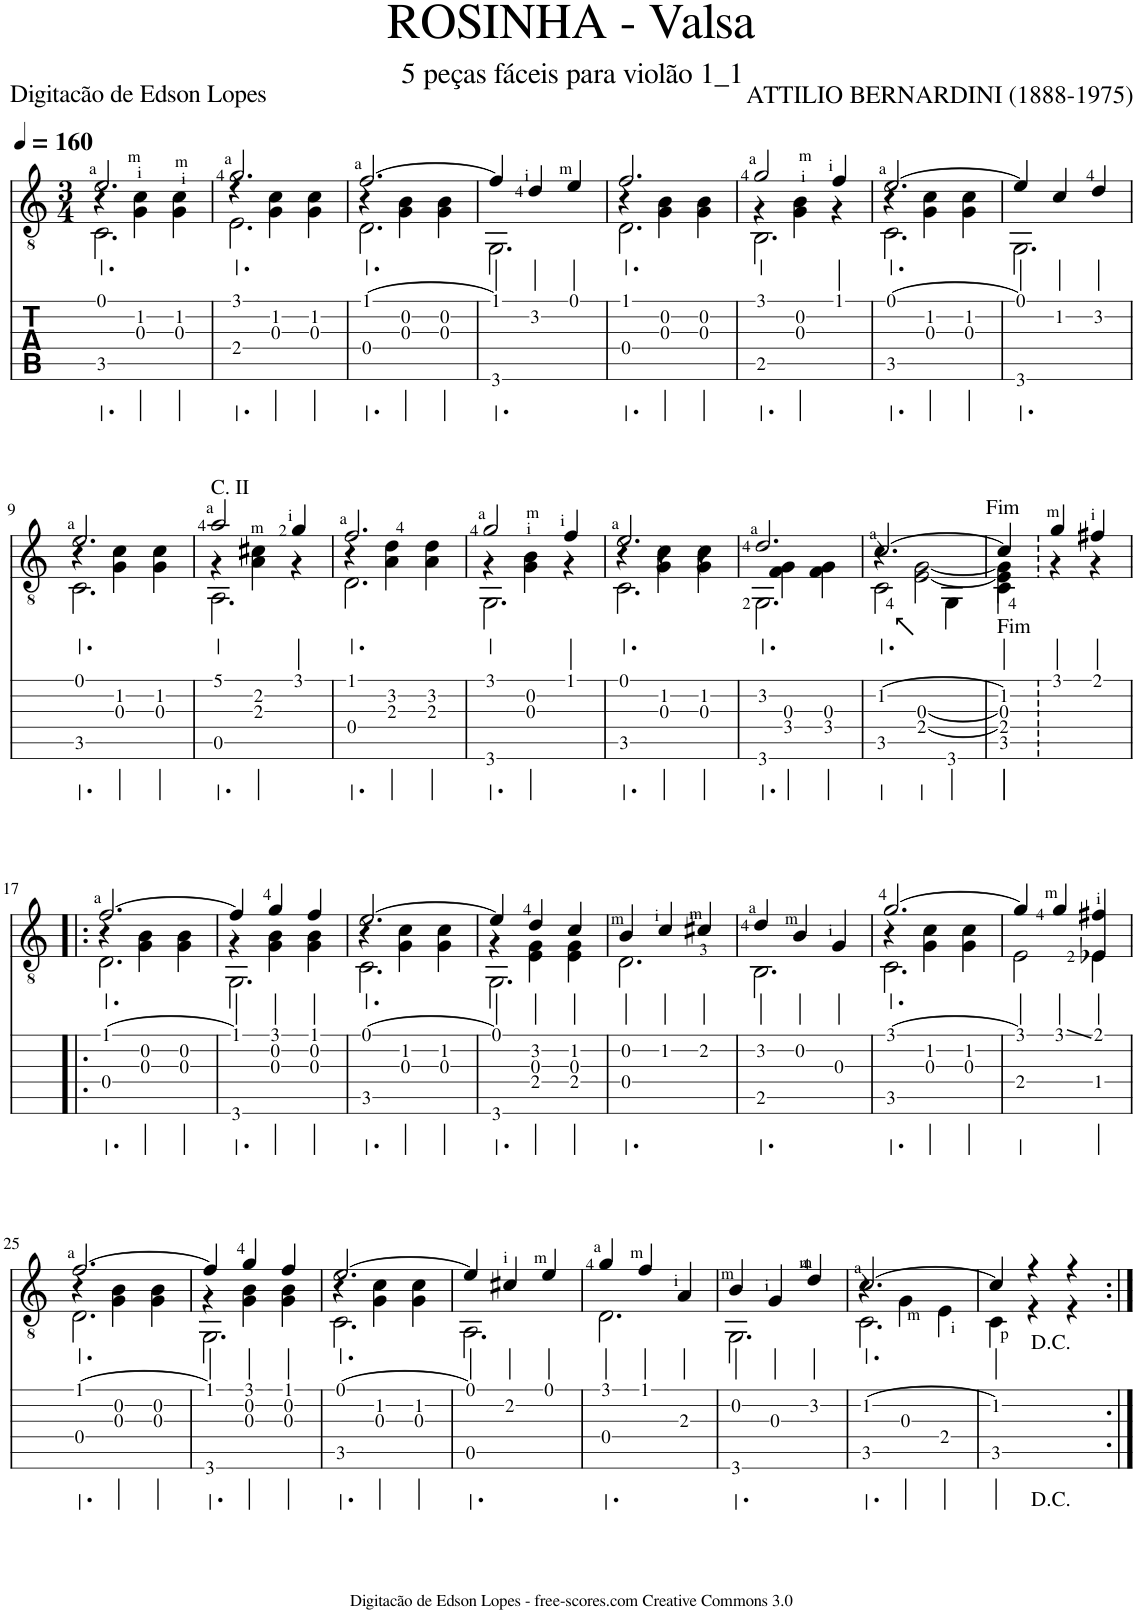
**kern	**kern
*part2	*part1
*staff2	*staff1
*I"Chitarra classica (Intavolatura)	*I"Chitarra classica
*stria6	*
*	*clefGv2
*k[]	*k[]
*M3/4	*M3/4
*MM160	*MM160
=1	=1
*^	*^
*	*^	*	*^
2.e/	4r	2.C\	2.e/	4r	2.C\
.	4G\ 4c\	.	.	4G\ 4c\	.
.	4G\ 4c\	.	.	4G\ 4c\	.
=2	=2	=2	=2	=2	=2
2.g/	4r	2.E\	2.g/	4r	2.E\
.	4G\ 4c\	.	.	4G\ 4c\	.
.	4G\ 4c\	.	.	4G\ 4c\	.
=3	=3	=3	=3	=3	=3
[2.f/	4r	2.D\	[2.f/	4r	2.D\
.	4G\ 4B\	.	.	4G\ 4B\	.
.	4G\ 4B\	.	.	4G\ 4B\	.
*	*v	*v	*	*	*
*	*	*	*v	*v
=4	=4	=4	=4
4f/]	2.GG\	4f/]	2.GG\
4d/	.	4d/	.
4e/	.	4e/	.
=5	=5	=5	=5
*	*^	*	*^
2.f/	4r	2.D\	2.f/	4r	2.D\
.	4G\ 4B\	.	.	4G\ 4B\	.
.	4G\ 4B\	.	.	4G\ 4B\	.
=6	=6	=6	=6	=6	=6
2g/	4r	2.BB\	2g/	4r	2.BB\
.	4G\ 4B\	.	.	4G\ 4B\	.
4f/	4r	.	4f/	4r	.
=7	=7	=7	=7	=7	=7
[2.e/	4r	2.C\	[2.e/	4r	2.C\
.	4G\ 4c\	.	.	4G\ 4c\	.
.	4G\ 4c\	.	.	4G\ 4c\	.
*	*v	*v	*	*	*
*	*	*	*v	*v
=8	=8	=8	=8
4e/]	2.GG\	4e/]	2.GG\
4c/	.	4c/	.
4d/	.	4d/	.
!!LO:LB:g=z
=9	=9	=9	=9
*	*^	*	*^
2.e/	4r	2.C\	2.e/	4r	2.C\
.	4G\ 4c\	.	.	4G\ 4c\	.
.	4G\ 4c\	.	.	4G\ 4c\	.
=10	=10	=10	=10	=10	=10
!	!	!	!LO:TX:a:t=C. II	!	!
2a/	4r	2.AA\	2a/	4r	2.AA\
.	4A\ 4c#X\	.	.	4A\ 4c#X\	.
4g/	4r	.	4g/	4r	.
=11	=11	=11	=11	=11	=11
2.f/	4r	2.D\	2.f/	4r	2.D\
.	4A\ 4d\	.	.	4A\ 4d\	.
.	4A\ 4d\	.	.	4A\ 4d\	.
=12	=12	=12	=12	=12	=12
2g/	4r	2.GG\	2g/	4r	2.GG\
.	4G\ 4B\	.	.	4G\ 4B\	.
4f/	4r	.	4f/	4r	.
=13	=13	=13	=13	=13	=13
*	*	*^	*	*	*^
2.e/	4r	4ryy	2.C\	2.e/	4r	4ryy	2.C\
.	4G\ 4c\	4r	.	.	4G\ 4c\	4r	.
.	4G\ 4c\	4r	.	.	4G\ 4c\	4r	.
*	*	*v	*v	*	*	*	*
*	*	*	*	*	*v	*v
=14	=14	=14	=14	=14	=14
2.d/	4ryy	2.GG\	2.d/	4ryy	2.GG\
.	4F\ 4G\	.	.	4F\ 4G\	.
.	4F\ 4G\	.	.	4F\ 4G\	.
=15	=15	=15	=15	=15	=15
!	!	!	!LO:TX:b:B:t=↖	!	!
[2.c/	4r	2C\	[2.c/	4r	2C\
.	[2E\ [2G\	.	.	[2E\ [2G\	.
.	.	4GG\	.	.	4GG\
=16	=16	=16	=16	=16	=16
!	!	!	!LO:TX:a:t=Fim	!	!
!LO:TX:a:t=Fim	!	!	!	!	!
4c/]	4E\] 4G\]	4C\	4c/]	4E\] 4G\]	4C\
4g/	4r	2ryy	4g/	4r	2ryy
4f#X/	4r	.	4f#X/	4r	.
!!LO:LB:g=z	!!	!!
=17!|:	=17!|:	=17!|:	=17!|:	=17!|:	=17!|:
[2.f/	4r	2.D\	[2.f/	4r	2.D\
.	4G\ 4B\	.	.	4G\ 4B\	.
.	4G\ 4B\	.	.	4G\ 4B\	.
=18	=18	=18	=18	=18	=18
4f/]	4r	2.GG\	4f/]	4r	2.GG\
4g/	4G\ 4B\	.	4g/	4G\ 4B\	.
4f/	4G\ 4B\	.	4f/	4G\ 4B\	.
=19	=19	=19	=19	=19	=19
[2.e/	4r	2.C\	[2.e/	4r	2.C\
.	4G\ 4c\	.	.	4G\ 4c\	.
.	4G\ 4c\	.	.	4G\ 4c\	.
=20	=20	=20	=20	=20	=20
4e/]	4r	2.GG\	4e/]	4r	2.GG\
4d/	4E\ 4G\	.	4d/	4E\ 4G\	.
4c/	4E\ 4G\	.	4c/	4E\ 4G\	.
*	*v	*v	*	*	*
*	*	*	*v	*v
=21	=21	=21	=21
4B/	2.D\	4B/	2.D\
4c/	.	4c/	.
4c#X/	.	4c#X/	.
=22	=22	=22	=22
4d/	2.BB\	4d/	2.BB\
4B/	.	4B/	.
4G/	.	4G/	.
=23	=23	=23	=23
*	*^	*	*^
[2.g/	4r	2.C\	[2.g/	4r	2.C\
.	4G\ 4c\	.	.	4G\ 4c\	.
.	4G\ 4c\	.	.	4G\ 4c\	.
*	*v	*v	*	*	*
*	*	*	*v	*v
=24	=24	=24	=24
4g/]	2E\	4g/]	2E\
4g/	.	4g/	.
4E-X/ 4f#X/	4E-\	4E-X/ 4f#X/	4E-\
!!LO:LB:g=z
=25	=25	=25	=25
*	*^	*	*^
[2.f/	4ryy	2.D\	[2.f/	4r	2.D\
.	4G\ 4B\	.	.	4G\ 4B\	.
.	4G\ 4B\	.	.	4G\ 4B\	.
=26	=26	=26	=26	=26	=26
4f/]	4r	2.GG\	4f/]	4r	2.GG\
4g/	4G\ 4B\	.	4g/	4G\ 4B\	.
4f/	4G\ 4B\	.	4f/	4G\ 4B\	.
=27	=27	=27	=27	=27	=27
[2.e/	4r	2.C\	[2.e/	4r	2.C\
.	4G\ 4c\	.	.	4G\ 4c\	.
.	4G\ 4c\	.	.	4G\ 4c\	.
*	*v	*v	*	*	*
*	*	*	*v	*v
=28	=28	=28	=28
4e/]	2.AA\	4e/]	2.AA\
4c#X/	.	4c#X/	.
4e/	.	4e/	.
=29	=29	=29	=29
4g/	2.D\	4g/	2.D\
4f/	.	4f/	.
4A/	.	4A/	.
=30	=30	=30	=30
4B/	2.GG\	4B/	2.GG\
4G/	.	4G/	.
4d/	.	4d/	.
=31	=31	=31	=31
*	*^	*	*^
[2.c/	4r	2.C\	[2.c/	4r	2.C\
.	4G\	.	.	4G\	.
.	4E\	.	.	4E\	.
*	*v	*v	*	*	*
*	*	*	*v	*v
=32	=32	=32	=32
4c/]	4C\	4c/]	4C\
4r	4r	4r	4r
4r	4r	4r	4r
*v	*v	*	*
*	*v	*v
=:|!	=:|!
*-	*-
